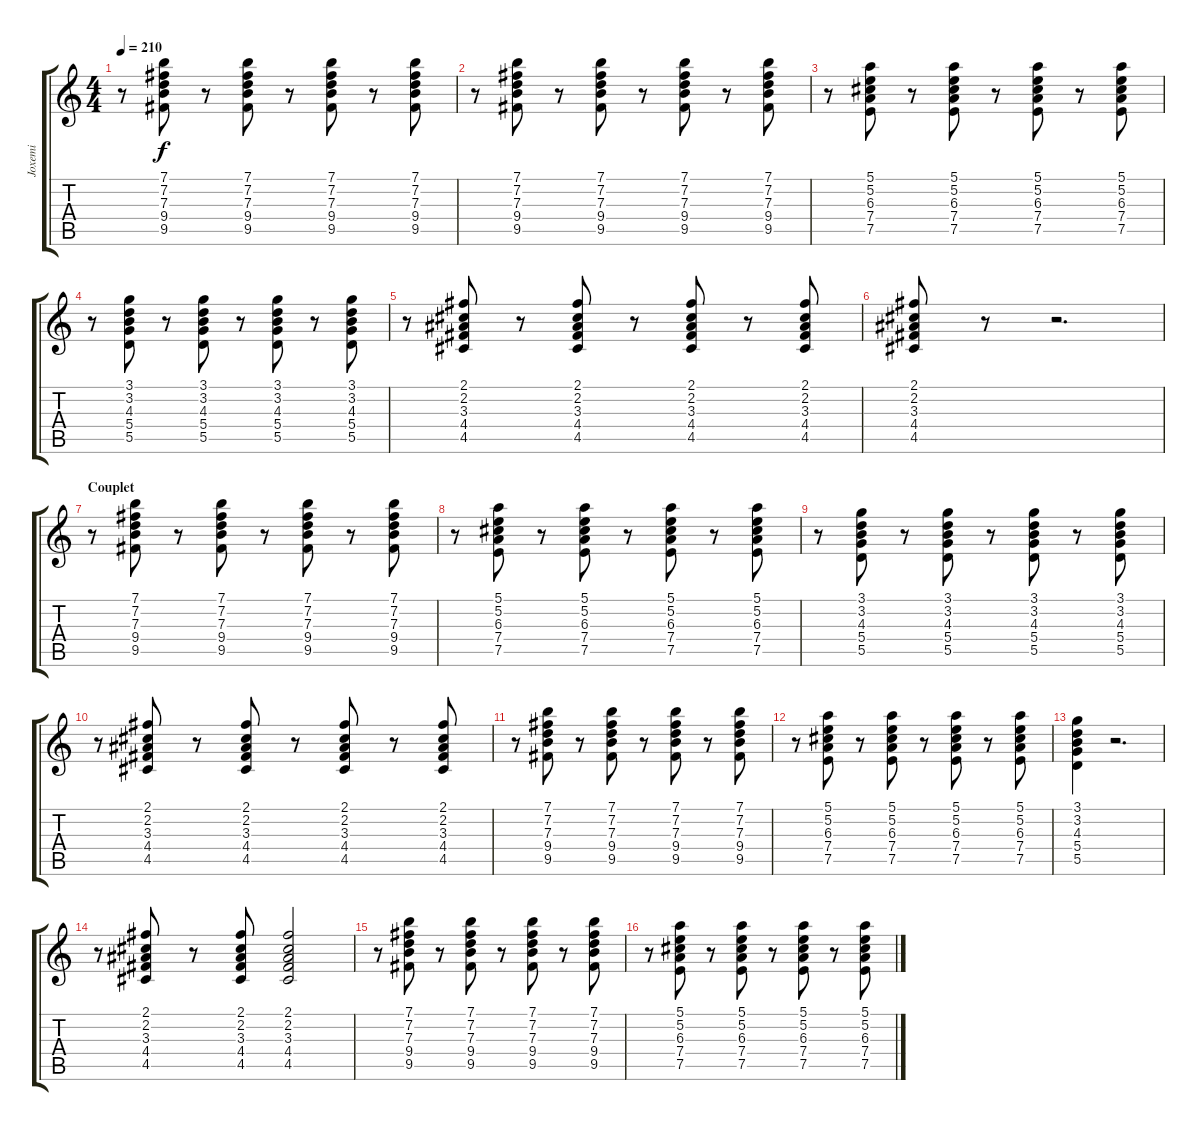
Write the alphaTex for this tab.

\track ("Joxemi" "Joxemi") {instrument distortionguitar}
\staff {score tabs}
\tuning (E4 B3 G3 D3 A2 E2) {hide}
\ts (4 4)
\tempo 210
\clef g2
\ks c
r.8{dy f} (7.1 7.2 7.3 9.4 9.5).8 r.8 (7.1 7.2 7.3 9.4 9.5).8 r.8 (7.1 7.2 7.3 9.4 9.5).8 r.8 (7.1 7.2 7.3 9.4 9.5).8 |
r.8 (7.1 7.2 7.3 9.4 9.5).8 r.8 (7.1 7.2 7.3 9.4 9.5).8 r.8 (7.1 7.2 7.3 9.4 9.5).8 r.8 (7.1 7.2 7.3 9.4 9.5).8 |
r.8 (5.1 5.2 6.3 7.4 7.5).8 r.8 (5.1 5.2 6.3 7.4 7.5).8 r.8 (5.1 5.2 6.3 7.4 7.5).8 r.8 (5.1 5.2 6.3 7.4 7.5).8 |
r.8 (3.1 3.2 4.3 5.4 5.5).8 r.8 (3.1 3.2 4.3 5.4 5.5).8 r.8 (3.1 3.2 4.3 5.4 5.5).8 r.8 (3.1 3.2 4.3 5.4 5.5).8 |
r.8 (2.1 2.2 3.3 4.4 4.5).8 r.8 (2.1 2.2 3.3 4.4 4.5).8 r.8 (2.1 2.2 3.3 4.4 4.5).8 r.8 (2.1 2.2 3.3 4.4 4.5).8 |
(2.1 2.2 3.3 4.4 4.5).8 r.8 r.2{d} |
\section ("" "Couplet")
r.8 (7.1 7.2 7.3 9.4 9.5).8 r.8 (7.1 7.2 7.3 9.4 9.5).8 r.8 (7.1 7.2 7.3 9.4 9.5).8 r.8 (7.1 7.2 7.3 9.4 9.5).8 |
r.8 (5.1 5.2 6.3 7.4 7.5).8 r.8 (5.1 5.2 6.3 7.4 7.5).8 r.8 (5.1 5.2 6.3 7.4 7.5).8 r.8 (5.1 5.2 6.3 7.4 7.5).8 |
r.8 (3.1 3.2 4.3 5.4 5.5).8 r.8 (3.1 3.2 4.3 5.4 5.5).8 r.8 (3.1 3.2 4.3 5.4 5.5).8 r.8 (3.1 3.2 4.3 5.4 5.5).8 |
r.8 (2.1 2.2 3.3 4.4 4.5).8 r.8 (2.1 2.2 3.3 4.4 4.5).8 r.8 (2.1 2.2 3.3 4.4 4.5).8 r.8 (2.1 2.2 3.3 4.4 4.5).8 |
r.8 (7.1 7.2 7.3 9.4 9.5).8 r.8 (7.1 7.2 7.3 9.4 9.5).8 r.8 (7.1 7.2 7.3 9.4 9.5).8 r.8 (7.1 7.2 7.3 9.4 9.5).8 |
r.8 (5.1 5.2 6.3 7.4 7.5).8 r.8 (5.1 5.2 6.3 7.4 7.5).8 r.8 (5.1 5.2 6.3 7.4 7.5).8 r.8 (5.1 5.2 6.3 7.4 7.5).8 |
(3.1 3.2 4.3 5.4 5.5).4 r.2{d} |
r.8 (2.1 2.2 3.3 4.4 4.5).8 r.8 (2.1 2.2 3.3 4.4 4.5).8 (2.1 2.2 3.3 4.4 4.5).2 |
r.8 (7.1 7.2 7.3 9.4 9.5).8 r.8 (7.1 7.2 7.3 9.4 9.5).8 r.8 (7.1 7.2 7.3 9.4 9.5).8 r.8 (7.1 7.2 7.3 9.4 9.5).8 |
r.8 (5.1 5.2 6.3 7.4 7.5).8 r.8 (5.1 5.2 6.3 7.4 7.5).8 r.8 (5.1 5.2 6.3 7.4 7.5).8 r.8 (5.1 5.2 6.3 7.4 7.5).8
